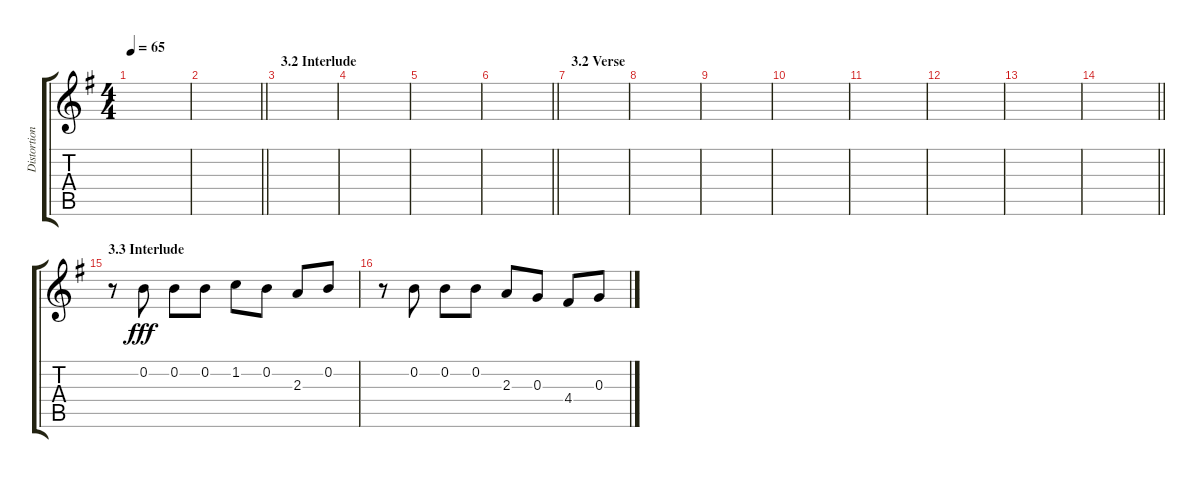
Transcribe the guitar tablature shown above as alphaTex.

\track ("Distortion 1" "Distortion") {instrument distortionguitar}
\staff {score tabs}
\tuning (E4 B3 G3 D3 A2 E2) {hide}
\ts (4 4)
\tempo 65
\clef g2
\ks eminor
|
\barLineRight lightlight
|
\section ("" "3.2 Interlude")
|
|
|
\barLineRight lightlight
|
\section ("" "3.2 Verse")
|
|
|
|
|
|
|
\barLineRight lightlight
|
\section ("" "3.3 Interlude")
r.8 0.2.8{dy fff} 0.2.8 0.2.8 1.2.8 0.2.8 2.3.8 0.2.8 |
r.8 0.2.8 0.2.8 0.2.8 2.3.8 0.3.8 4.4.8 0.3.8
